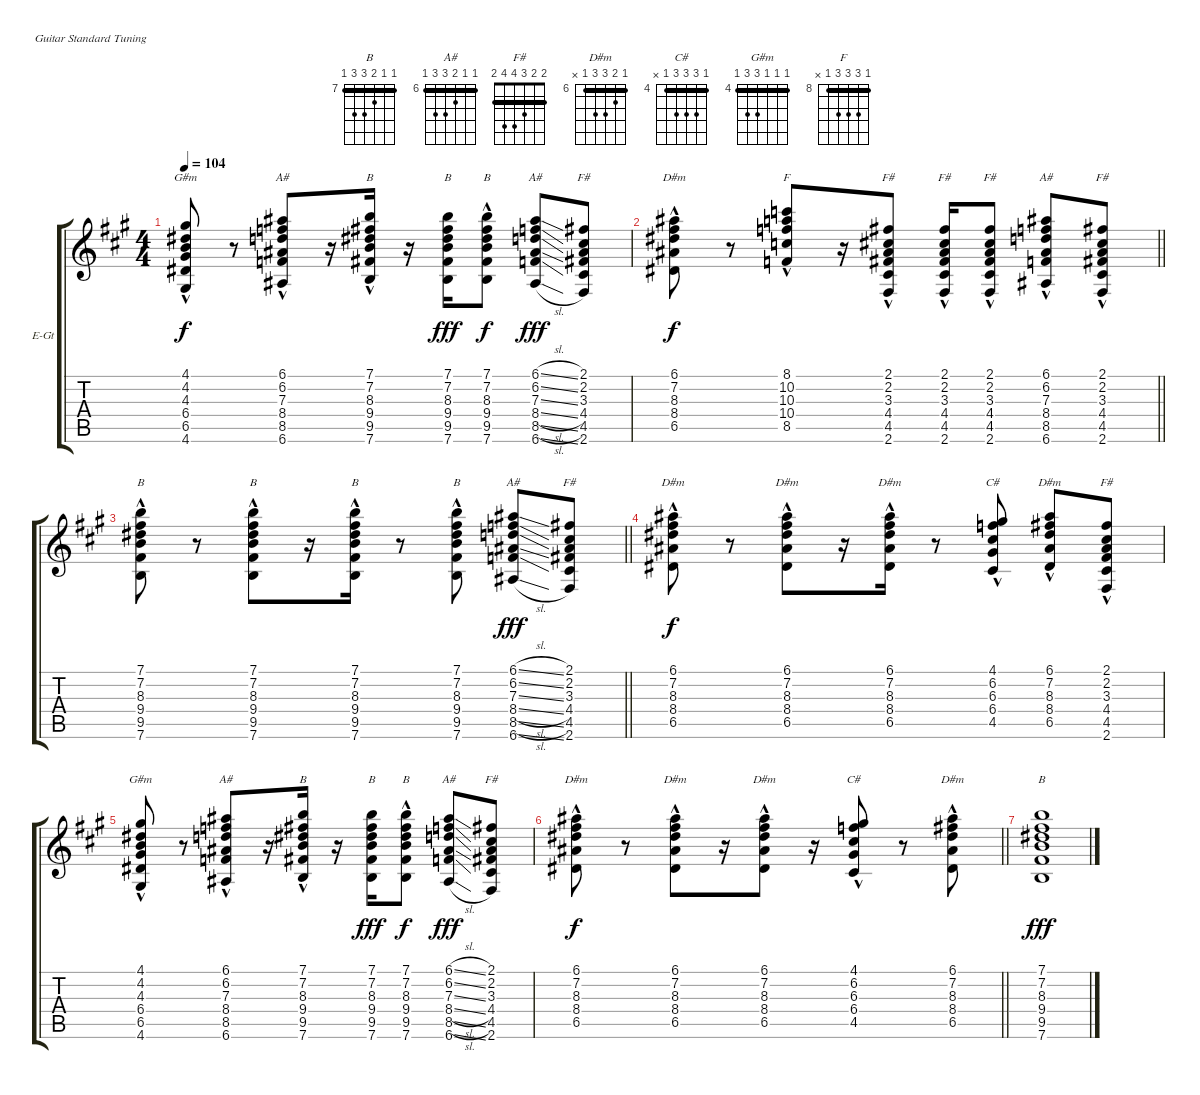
\bracketExtendMode groupsimilarinstruments
\firstSystemTrackNameOrientation horizontal
\otherSystemsTrackNameOrientation horizontal
\track ("Lead Guitar" "E-Gt") {solo instrument distortionguitar}
\staff {score tabs}
\tuning (E4 B3 G3 D3 A2 E2)
\chord ("B" 7 7 8 9 9 7) {firstfret 7 barre (7 7)}
\chord ("A#" 6 6 7 8 8 6) {firstfret 6 barre (6 6)}
\chord ("F#" 2 2 3 4 4 2) {barre (2 2)}
\chord ("D#m" 6 7 8 8 6 x) {firstfret 6 barre 6}
\chord ("C#" 4 6 6 6 4 x) {firstfret 4 barre 4}
\chord ("G#m" 4 4 4 6 6 4) {firstfret 4 barre (4 4 4)}
\chord ("F" 8 10 10 10 8 x) {firstfret 8 barre 8}
\ts (4 4)
\tempo 104
\clef g2
\ks a
(4.1{hac} 4.2{hac} 4.3{hac} 6.4{hac} 6.5{hac} 4.6{hac}).8{ch "G#m" dy f} r.8 (6.1{hac} 6.2{hac} 7.3{hac} 8.4{hac} 8.5{hac} 6.6{hac}).8{ch "A#"} r.16 (7.1{hac} 7.2{hac} 8.3{hac} 9.4{hac} 9.5{hac} 7.6{hac}).16{ch "B"} r.16 (7.1 7.2 8.3 9.4 9.5 7.6).16{ch "B" dy fff} (7.1{hac} 7.2{hac} 8.3{hac} 9.4{hac} 9.5{hac} 7.6{hac}).8{ch "B" dy f} (6.1{sl} 6.2{sl} 7.3{sl} 8.4{sl} 8.5{sl} 6.6{sl}).8{ch "A#" dy fff} (2.1 2.2 3.3 4.4 4.5 2.6).8{ch "F#"} |
\barLineRight lightlight
(6.1{hac} 7.2{hac} 8.3{hac} 8.4{hac} 6.5{hac}).8{ch "D#m" dy f} r.8 (8.1{hac} 10.2{hac} 10.3{hac} 10.4{hac} 8.5{hac}).8{ch "F"} r.16 (2.1{hac} 2.2{hac} 3.3{hac} 4.4{hac} 4.5{hac} 2.6{hac}).8{ch "F#"} (2.1{hac} 2.2{hac} 3.3{hac} 4.4{hac} 4.5{hac} 2.6{hac}).16{ch "F#"} (2.1{hac} 2.2{hac} 3.3{hac} 4.4{hac} 4.5{hac} 2.6{hac}).8{ch "F#"} (6.1{hac} 6.2{hac} 7.3{hac} 8.4{hac} 8.5{hac} 6.6{hac}).8{ch "A#"} (2.1{hac} 2.2{hac} 3.3{hac} 4.4{hac} 4.5{hac} 2.6{hac}).8{ch "F#"} |
\barLineRight lightlight
(7.1{hac} 7.2{hac} 8.3{hac} 9.4{hac} 9.5{hac} 7.6{hac}).8{ch "B"} r.8 (7.1{hac} 7.2{hac} 8.3{hac} 9.4{hac} 9.5{hac} 7.6{hac}).8{ch "B"} r.16 (7.1{hac} 7.2{hac} 8.3{hac} 9.4{hac} 9.5{hac} 7.6{hac}).16{ch "B"} r.8 (7.1{hac} 7.2{hac} 8.3{hac} 9.4{hac} 9.5{hac} 7.6{hac}).8{ch "B"} (6.1{sl} 6.2{sl} 7.3{sl} 8.4{sl} 8.5{sl} 6.6{sl}).8{ch "A#" dy fff} (2.1 2.2 3.3 4.4 4.5 2.6).8{ch "F#"} |
(6.1{hac} 7.2{hac} 8.3{hac} 8.4{hac} 6.5{hac}).8{ch "D#m" dy f} r.8 (6.1{hac} 7.2{hac} 8.3{hac} 8.4{hac} 6.5{hac}).8{ch "D#m"} r.16 (6.1{hac} 7.2{hac} 8.3{hac} 8.4{hac} 6.5{hac}).16{ch "D#m"} r.8 (4.1{hac} 6.2{hac} 6.3{hac} 6.4{hac} 4.5{hac}).8{ch "C#"} (6.1{hac} 7.2{hac} 8.3{hac} 8.4{hac} 6.5{hac}).8{ch "D#m"} (2.1{hac} 2.2{hac} 3.3{hac} 4.4{hac} 4.5{hac} 2.6{hac}).8{ch "F#"} |
(4.1{hac} 4.2{hac} 4.3{hac} 6.4{hac} 6.5{hac} 4.6{hac}).8{ch "G#m"} r.8 (6.1{hac} 6.2{hac} 7.3{hac} 8.4{hac} 8.5{hac} 6.6{hac}).8{ch "A#"} r.16 (7.1{hac} 7.2{hac} 8.3{hac} 9.4{hac} 9.5{hac} 7.6{hac}).16{ch "B"} r.16 (7.1 7.2 8.3 9.4 9.5 7.6).16{ch "B" dy fff} (7.1{hac} 7.2{hac} 8.3{hac} 9.4{hac} 9.5{hac} 7.6{hac}).8{ch "B" dy f} (6.1{sl} 6.2{sl} 7.3{sl} 8.4{sl} 8.5{sl} 6.6{sl}).8{ch "A#" dy fff} (2.1 2.2 3.3 4.4 4.5 2.6).8{ch "F#"} |
\barLineRight lightlight
(6.1{hac} 7.2{hac} 8.3{hac} 8.4{hac} 6.5{hac}).8{ch "D#m" dy f} r.8 (6.1{hac} 7.2{hac} 8.3{hac} 8.4{hac} 6.5{hac}).8{ch "D#m"} r.16 (6.1{hac} 7.2{hac} 8.3{hac} 8.4{hac} 6.5{hac}).8{ch "D#m"} r.16 (4.1{hac} 6.2{hac} 6.3{hac} 6.4{hac} 4.5{hac}).8{ch "C#"} r.8 (6.1{hac} 7.2{hac} 8.3{hac} 8.4{hac} 6.5{hac}).8{ch "D#m"} |
(7.1 7.2 8.3 9.4 9.5 7.6).1{ch "B" dy fff}
